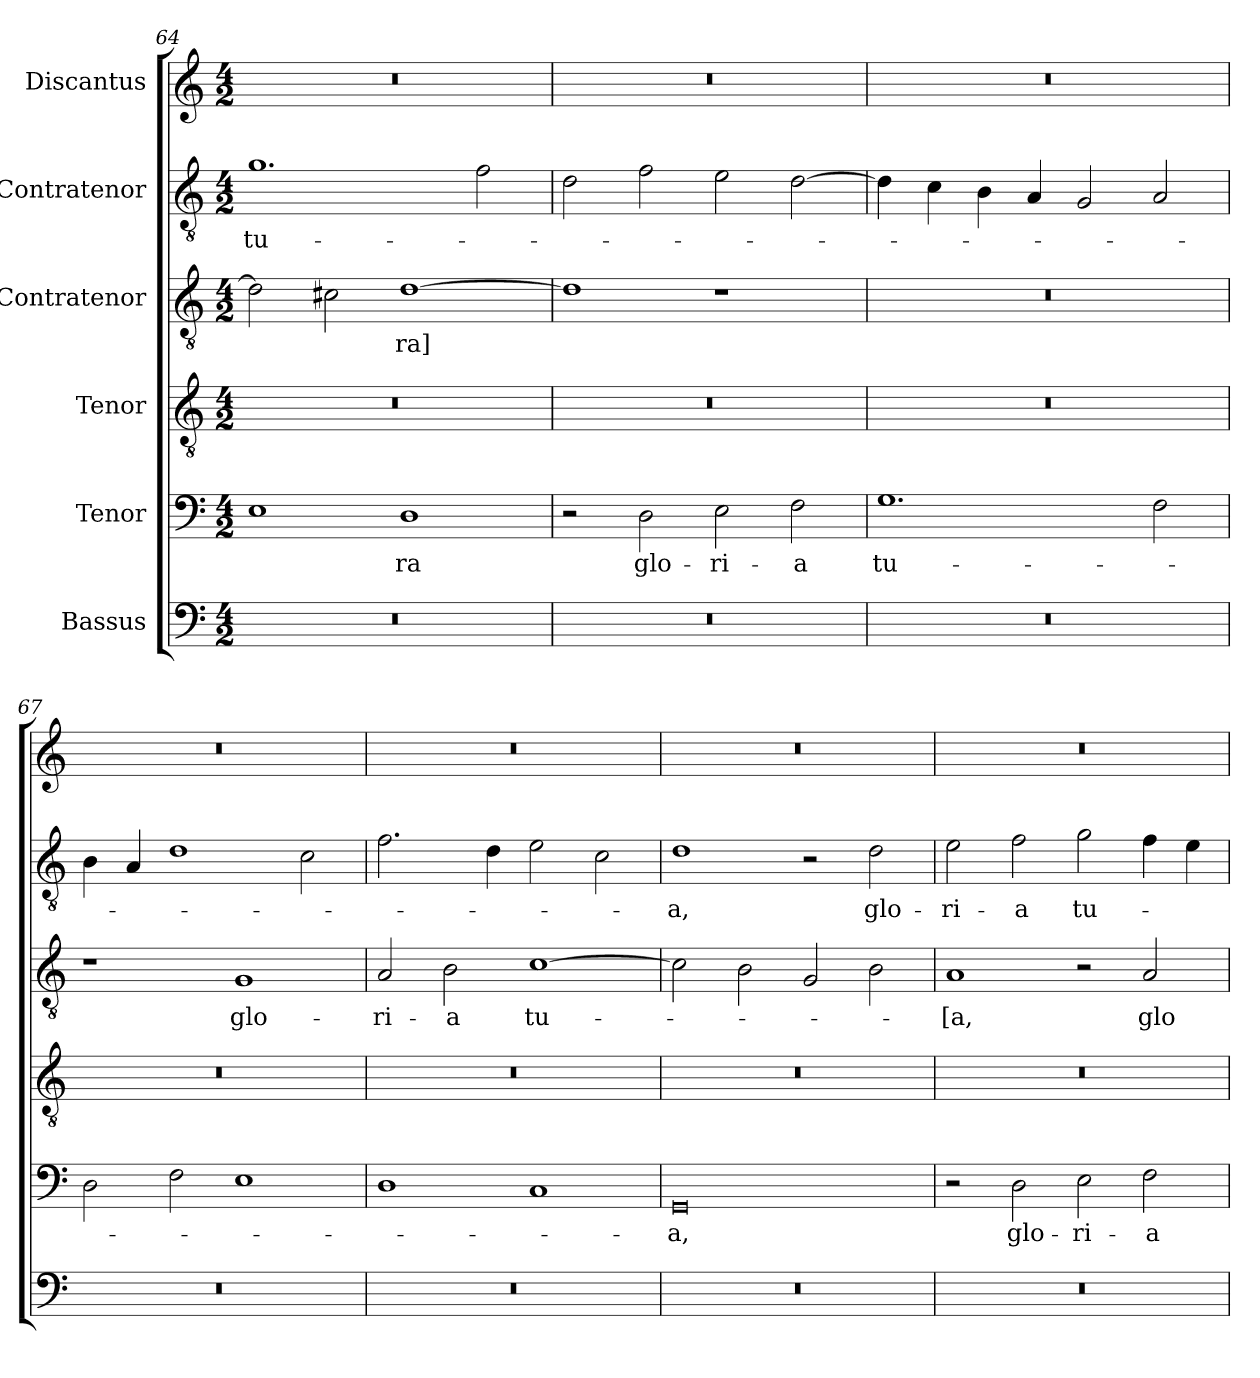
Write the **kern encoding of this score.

**kern	**kern	**text	**kern	**kern	**text	**kern	**text	**kern
*part6	*part5	*part5	*part4	*part3	*part3	*part2	*part2	*part1
*staff6	*staff5	*staff5	*staff4	*staff3	*staff3	*staff2	*staff2	*staff1
*I"Bassus	*I"Tenor	*	*I"Tenor	*I"Contratenor	*	*I"Contratenor	*	*I"Discantus
*clefF4	*clefF4	*	*clefGv2	*clefGv2	*	*clefGv2	*	*clefG2
*k[]	*k[]	*	*k[]	*k[]	*	*k[]	*	*k[]
*M4/2	*M4/2	*	*M4/2	*M4/2	*	*M4/2	*	*M4/2
=64	=64	=64	=64	=64	=64	=64	=64	=64
0r	1E\	.	0r	2d\]	.	1.g\	tu-	0r
.	.	.	.	2c#X\	.	.	.	.
.	1D\	-ra	.	[1d\	-ra]	.	.	.
.	.	.	.	.	.	2f\	.	.
=65	=65	=65	=65	=65	=65	=65	=65	=65
0r	2r	.	0r	1d\]	.	2d\	.	0r
.	2D\	glo-	.	.	.	2f\	.	.
.	2E\	-ri-	.	1r	.	2e\	.	.
.	2F\	-a	.	.	.	[2d\	.	.
=66	=66	=66	=66	=66	=66	=66	=66	=66
0r	1.G\	tu-	0r	0r	.	4d\]	.	0r
.	.	.	.	.	.	4c\	.	.
.	.	.	.	.	.	4B\	.	.
.	.	.	.	.	.	4A/	.	.
.	.	.	.	.	.	2G/	.	.
.	2F\	.	.	.	.	2A/	.	.
=67	=67	=67	=67	=67	=67	=67	=67	=67
0r	2D\	.	0r	1r	.	4B\	.	0r
.	.	.	.	.	.	4A/	.	.
.	2F\	.	.	.	.	1d\	.	.
.	1E\	.	.	1G/	glo-	.	.	.
.	.	.	.	.	.	2c\	.	.
=68	=68	=68	=68	=68	=68	=68	=68	=68
0r	1D\	.	0r	2A/	-ri-	2.f\	.	0r
.	.	.	.	2B\	-a	.	.	.
.	.	.	.	.	.	4d\	.	.
.	1C/	.	.	[1c\	tu-	2e\	.	.
.	.	.	.	.	.	2c\	.	.
=69	=69	=69	=69	=69	=69	=69	=69	=69
0r	0GG/	-a,	0r	2c\]	.	1d\	-a,	0r
.	.	.	.	2B\	.	.	.	.
.	.	.	.	2G/	.	2r	.	.
.	.	.	.	2B\	.	2d\	glo-	.
=70	=70	=70	=70	=70	=70	=70	=70	=70
0r	2r	.	0r	1A/	-[a,	2e\	-ri-	0r
.	2D\	glo-	.	.	.	2f\	-a	.
.	2E\	-ri-	.	2r	.	2g\	tu-	.
.	2F\	-a	.	2A/	glo-	4f\	.	.
.	.	.	.	.	.	4e\	.	.
=	=	=	=	=	=	=	=	=
*-	*-	*-	*-	*-	*-	*-	*-	*-
